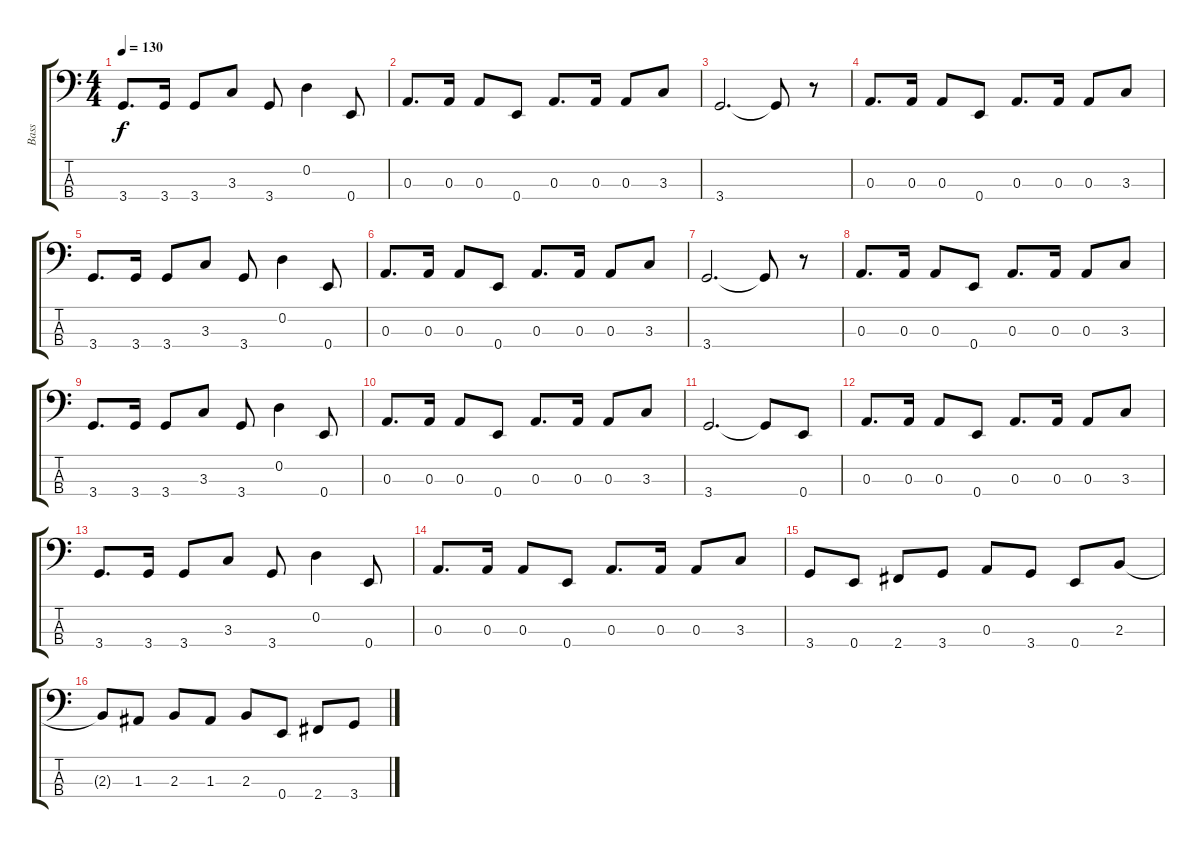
\track ("Bass" "Bass") {instrument electricbassfinger}
\staff {score tabs}
\tuning (G2 D2 A1 E1) {hide}
\ts (4 4)
\tempo 130
\clef f4
\ks c
3.4.8{d dy f} 3.4.16 3.4.8 3.3.8 3.4.8 0.2.4 0.4.8 |
0.3.8{d} 0.3.16 0.3.8 0.4.8 0.3.8{d} 0.3.16 0.3.8 3.3.8 |
3.4.2{d} 3.4{t}.8 r.8 |
0.3.8{d} 0.3.16 0.3.8 0.4.8 0.3.8{d} 0.3.16 0.3.8 3.3.8 |
3.4.8{d} 3.4.16 3.4.8 3.3.8 3.4.8 0.2.4 0.4.8 |
0.3.8{d} 0.3.16 0.3.8 0.4.8 0.3.8{d} 0.3.16 0.3.8 3.3.8 |
3.4.2{d} 3.4{t}.8 r.8 |
0.3.8{d} 0.3.16 0.3.8 0.4.8 0.3.8{d} 0.3.16 0.3.8 3.3.8 |
3.4.8{d} 3.4.16 3.4.8 3.3.8 3.4.8 0.2.4 0.4.8 |
0.3.8{d} 0.3.16 0.3.8 0.4.8 0.3.8{d} 0.3.16 0.3.8 3.3.8 |
3.4.2{d} 3.4{t}.8 0.4.8 |
0.3.8{d} 0.3.16 0.3.8 0.4.8 0.3.8{d} 0.3.16 0.3.8 3.3.8 |
3.4.8{d} 3.4.16 3.4.8 3.3.8 3.4.8 0.2.4 0.4.8 |
0.3.8{d} 0.3.16 0.3.8 0.4.8 0.3.8{d} 0.3.16 0.3.8 3.3.8 |
3.4.8 0.4.8 2.4.8 3.4.8 0.3.8 3.4.8 0.4.8 2.3.8 |
2.3{t}.8 1.3.8 2.3.8 1.3.8 2.3.8 0.4.8 2.4.8 3.4.8
